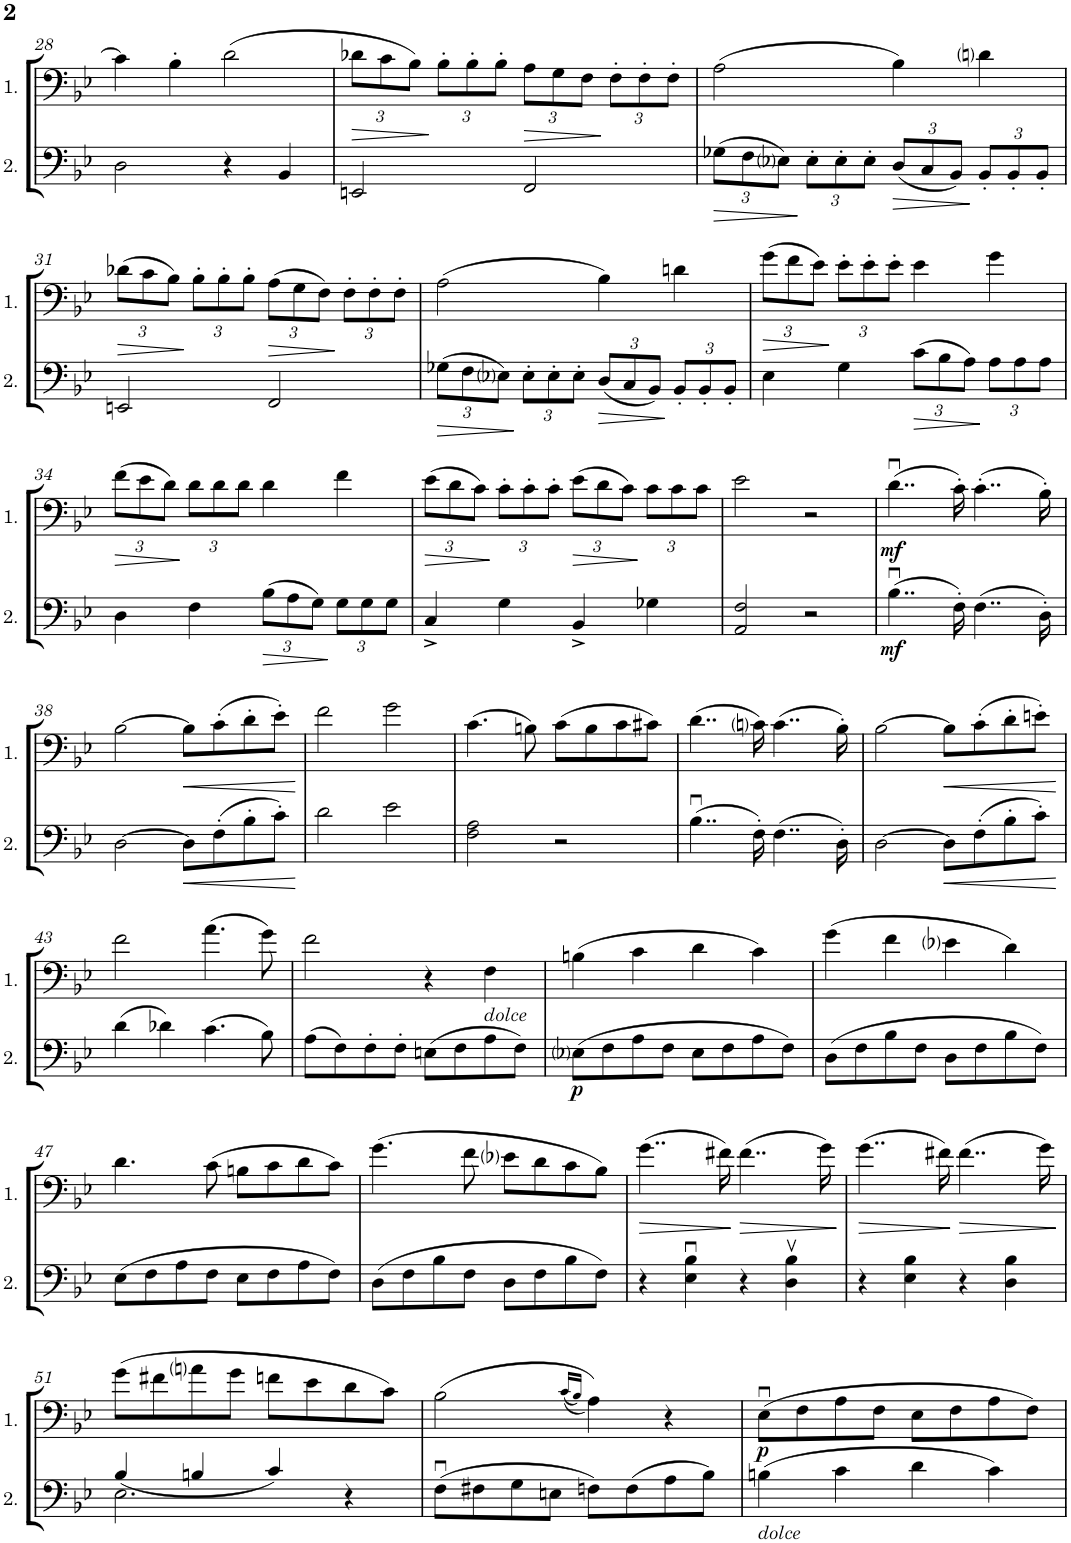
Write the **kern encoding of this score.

**kern	**dynam	**kern	**dynam
*part2	*part2	*part1	*part1
*staff2	*staff2	*staff1	*staff1
*I"Cello 2	*	*I"Cello 1	*
!!LO:PB:g=z
*clefF4	*	*clefF4	*
*k[b-e-]	*	*k[b-e-]	*
*M4/4	*	*M4/4	*
*met(c)	*	*met(c)	*
=28	=28	=28	=28
2D\	.	4c\]	.
.	.	4B-'\	.
4r	.	(2d\	.
4BB-/	.	.	.
=29	=29	=29	=29
*	*	*Xbrackettup	*
!	!	!	!LO:HP:b
2EEn/	.	12d-X\L	>
.	.	12c\	.
.	.	12B-\J)	.
.	.	12B-'\L	]
.	.	12B-'\	.
.	.	12B-'\J	.
!	!	!	!LO:HP:b
2FF/	.	12A\L	>
.	.	12G\	.
.	.	12F\J	.
.	.	12F'\L	]
.	.	12F'\	.
.	.	12F'\J	.
=30	=30	=30	=30
*Xbrackettup	*	*	*
!	!LO:HP:b	!	!
(12G-X\L	>	(2A\	.
12F\	.	.	.
12E-i\J)	.	.	.
12E-'\L	]	.	.
12E-'\	.	.	.
12E-'\J	.	.	.
!	!LO:HP:b	!	!
(12D/L	>	4B-\)	.
12C/	.	.	.
12BB-/J)	.	.	.
12BB-'/L	]	4dni\	.
12BB-'/	.	.	.
12BB-'/J	.	.	.
!!LO:LB:g=z
=31	=31	=31	=31
!	!	!	!LO:HP:b
2EEn/	.	(12d-X\L	>
.	.	12c\	.
.	.	12B-\J)	.
.	.	12B-'\L	]
.	.	12B-'\	.
.	.	12B-'\J	.
!	!	!	!LO:HP:b
2FF/	.	(12A\L	>
.	.	12G\	.
.	.	12F\J)	.
.	.	12F'\L	]
.	.	12F'\	.
.	.	12F'\J	.
=32	=32	=32	=32
!	!LO:HP:b	!	!
(12G-X\L	>	(2A\	.
12F\	.	.	.
12E-i\J)	.	.	.
12E-'\L	]	.	.
12E-'\	.	.	.
12E-'\J	.	.	.
!	!LO:HP:b	!	!
(12D/L	>	4B-\)	.
12C/	.	.	.
12BB-/J)	.	.	.
12BB-'/L	]	4dn\	.
12BB-'/	.	.	.
12BB-'/J	.	.	.
=33	=33	=33	=33
!	!	!	!LO:HP:b
4E-\	.	(12g\L	>
.	.	12f\	.
.	.	12e-\J)	.
4G\	.	12e-'\L	]
.	.	12e-'\	.
.	.	12e-'\J	.
!	!LO:HP:b	!	!
(12c\L	>	4e-\	.
12B-\	.	.	.
12A\J)	.	.	.
12A\L	]	4g\	.
12A\	.	.	.
12A\J	.	.	.
!!LO:LB:g=z
=34	=34	=34	=34
!	!	!	!LO:HP:b
4D\	.	(12f\L	>
.	.	12e-\	.
.	.	12d\J)	.
4F\	.	12d\L	]
.	.	12d\	.
.	.	12d\J	.
!	!LO:HP:b	!	!
(12B-\L	>	4d\	.
12A\	.	.	.
12G\J)	.	.	.
12G\L	]	4f\	.
12G\	.	.	.
12G\J	.	.	.
=35	=35	=35	=35
!	!	!	!LO:HP:b
4C^/	.	(12e-\L	>
.	.	12d\	.
.	.	12c\J)	.
4G\	.	12c'\L	]
.	.	12c'\	.
.	.	12c'\J	.
!	!	!	!LO:HP:b
4BB-^/	.	(12e-\L	>
.	.	12d\	.
.	.	12c\J)	.
4G-X\	.	12c\L	]
.	.	12c\	.
.	.	12c\J	.
=36	=36	=36	=36
2AA/ 2F/	.	2e-\	.
2r	.	2r	.
=37	=37	=37	=37
!	!LO:DY:b	!	!LO:DY:b
(4..B-u\	mf	(4..du\	mf
16F'\)	.	16c'\)	.
(4..F\	.	(4..c'\	.
16D'\)	.	16B-'\)	.
!!LO:LB:g=z
=38	=38	=38	=38
[2D\	.	[2B-\	.
!	!LO:HP:b	!	!LO:HP:b
8D\L]	<	8B-\L]	<
(8F'\	.	(8c'\	.
8B-'\	.	8d'\	.
8c'\J)	.	8e-'\J)	.
.	[	.	[
=39	=39	=39	=39
2d\	.	2f\	.
2e-\	.	2g\	.
=40	=40	=40	=40
2F\ 2A\	.	(4.c\	.
.	.	8Bn\)	.
2r	.	(8c\L	.
.	.	8B\	.
.	.	8c\	.
.	.	8c#X\J)	.
=41	=41	=41	=41
(4..B-u\	.	(4..d\	.
16F'\)	.	16cni\)	.
(4..F\	.	(4..c\	.
16D'\)	.	16B-'\)	.
=42	=42	=42	=42
[2D\	.	[2B-\	.
!	!LO:HP:b	!	!LO:HP:b
8D\L]	<	8B-\L]	<
(8F'\	.	(8c'\	.
8B-'\	.	8d'\	.
8c'\J)	.	8en'\J)	.
.	[	.	[
!!LO:LB:g=z
=43	=43	=43	=43
(4d\	.	2f\	.
4d-X\)	.	.	.
(4.c\	.	(4.a\	.
8B-\)	.	8g\)	.
=44	=44	=44	=44
(8A\L	.	2f\	.
8F\)	.	.	.
8F'\	.	.	.
8F'\J	.	.	.
(8En\L	.	4r	.
8F\	.	.	.
!	!	!LO:TX:b:i:t=dolce	!
8A\	.	4F\	.
8F\J)	.	.	.
=45	=45	=45	=45
!	!LO:DY:b	!	!
(8E-i\L	p	(4Bn\	.
8F\	.	.	.
8A\	.	4c\	.
8F\J	.	.	.
8E-\L	.	4d\	.
8F\	.	.	.
8A\	.	4c\)	.
8F\J)	.	.	.
=46	=46	=46	=46
(8D\L	.	(4g\	.
8F\	.	.	.
8B-\	.	4f\	.
8F\J	.	.	.
8D\L	.	4e-i\	.
8F\	.	.	.
8B-\	.	4d\)	.
8F\J)	.	.	.
!!LO:LB:g=z
=47	=47	=47	=47
(8E-\L	.	4.d\	.
8F\	.	.	.
8A\	.	.	.
8F\J	.	(8c\	.
8E-\L	.	8Bn\L	.
8F\	.	8c\	.
8A\	.	8d\	.
8F\J)	.	8c\J)	.
=48	=48	=48	=48
(8D\L	.	(4.g\	.
8F\	.	.	.
8B-\	.	.	.
8F\J	.	8f\	.
8D\L	.	8e-i\L	.
8F\	.	8d\	.
8B-\	.	8c\	.
8F\J)	.	8B-\J)	.
=49	=49	=49	=49
!	!	!	!LO:HP:b
4r	.	(4..g\	>
4E-\u 4B-\u	.	.	.
.	.	16f#X\)	.
!	!	!	!LO:HP:n=1:b
4r	.	(4..f#\	] >
4D\v 4B-\v	.	.	.
.	.	16g\)	.
.	.	.	]
=50	=50	=50	=50
!	!	!	!LO:HP:b
4r	.	(4..g\	>
4E-\ 4B-\	.	.	.
.	.	16f#X\)	.
!	!	!	!LO:HP:n=1:b
4r	.	(4..f#\	] >
4D\ 4B-\	.	.	.
.	.	16g\)	.
.	.	.	]
!!LO:LB:g=z
=51	=51	=51	=51
*^	*	*	*
2.E-\	(4B-/	.	(8g\L	.
.	.	.	8f#X\	.
.	4Bn/	.	8ani\	.
.	.	.	8g\J	.
.	4c/)	.	8fn\L	.
.	.	.	8e-\	.
4r	4ryy	.	8d\	.
.	.	.	8c\J)	.
*v	*v	*	*	*
=52	=52	=52	=52
(8Fu\L	.	(2B-\	.
8F#X\	.	.	.
8G\	.	.	.
8En\J	.	.	.
.	.	((16qc/LL	.
.	.	16qB-/JJ)	.
8Fn\L)	.	4A\))	.
(8F\	.	.	.
8A\	.	4r	.
8B-\J)	.	.	.
=53	=53	=53	=53
!LO:TX:b:i:t=dolce	!	!	!
!	!	!	!LO:DY:b
(4Bn\	.	(8E-u\L	p
.	.	8F\	.
4c\	.	8A\	.
.	.	8F\J	.
4d\	.	8E-\L	.
.	.	8F\	.
4c\)	.	8A\	.
.	.	8F\J)	.
=	=	=	=
*-	*-	*-	*-
